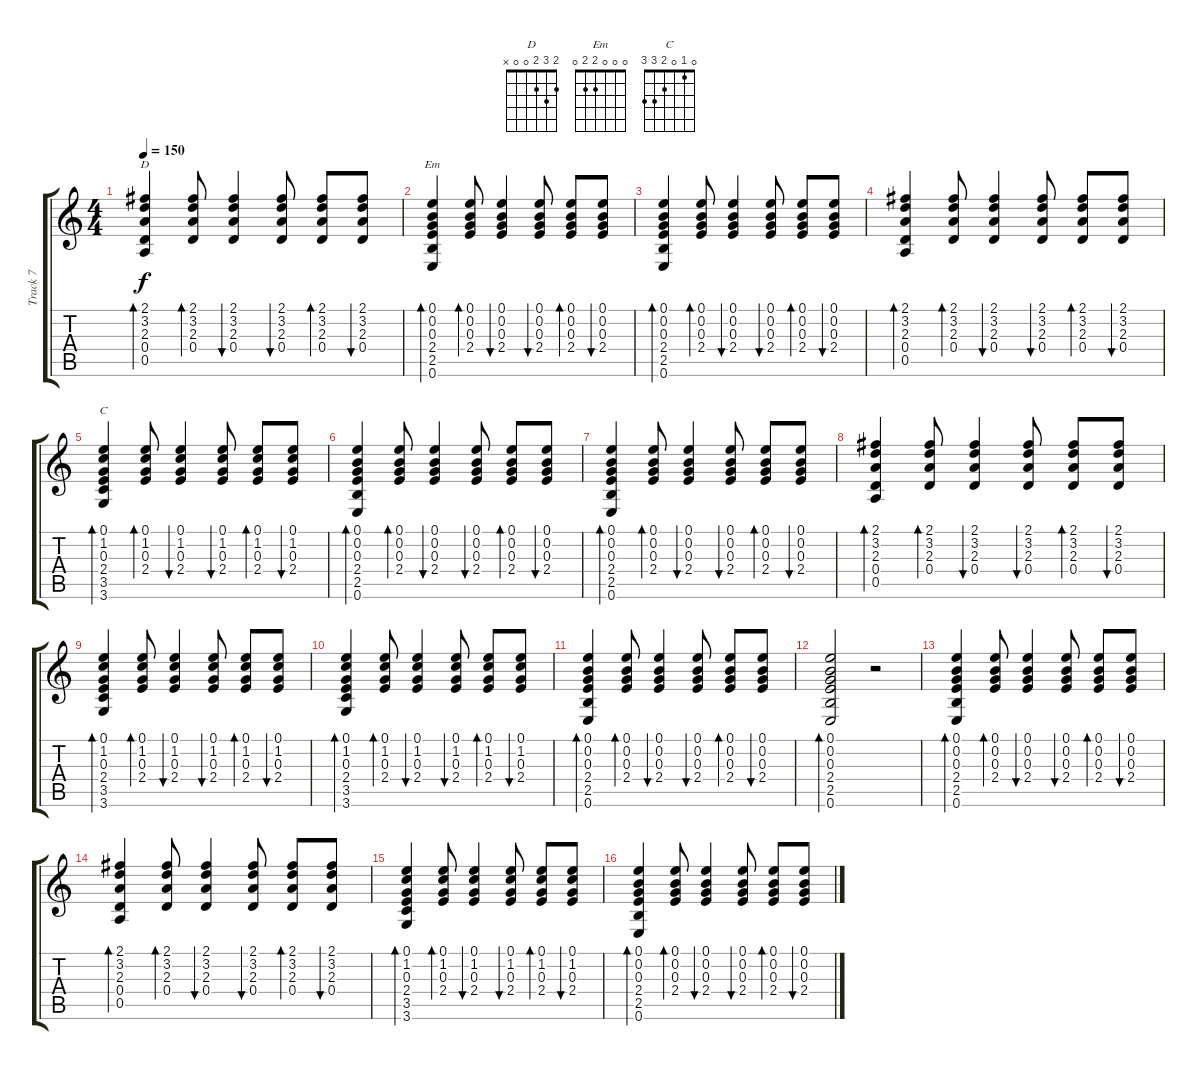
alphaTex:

\track ("Track 7" "Track 7") {instrument acousticguitarsteel}
\staff {score tabs}
\tuning (E4 B3 G3 D3 A2 E2) {hide}
\chord ("D" 2 3 2 0 0 x)
\chord ("Em" 0 0 0 2 2 0)
\chord ("C" 0 1 0 2 3 3)
\ts (4 4)
\tempo 150
\clef g2
\ks c
(2.1 3.2 2.3 0.4 0.5).4{bd 120 ch "D" dy f} (2.1 3.2 2.3 0.4).8{bd 120} (2.1 3.2 2.3 0.4).4{bu 120} (2.1 3.2 2.3 0.4).8{bu 120} (2.1 3.2 2.3 0.4).8{bd 120} (2.1 3.2 2.3 0.4).8{bu 120} |
(0.1 0.2 0.3 2.4 2.5 0.6).4{bd 120 ch "Em"} (0.1 0.2 0.3 2.4).8{bd 120} (0.1 0.2 0.3 2.4).4{bu 120} (0.1 0.2 0.3 2.4).8{bu 120} (0.1 0.2 0.3 2.4).8{bd 120} (0.1 0.2 0.3 2.4).8{bu 120} |
(0.1 0.2 0.3 2.4 2.5 0.6).4{bd 120} (0.1 0.2 0.3 2.4).8{bd 120} (0.1 0.2 0.3 2.4).4{bu 120} (0.1 0.2 0.3 2.4).8{bu 120} (0.1 0.2 0.3 2.4).8{bd 120} (0.1 0.2 0.3 2.4).8{bu 120} |
(2.1 3.2 2.3 0.4 0.5).4{bd 120} (2.1 3.2 2.3 0.4).8{bd 120} (2.1 3.2 2.3 0.4).4{bu 120} (2.1 3.2 2.3 0.4).8{bu 120} (2.1 3.2 2.3 0.4).8{bd 120} (2.1 3.2 2.3 0.4).8{bu 120} |
(0.1 1.2 0.3 2.4 3.5 3.6).4{bd 120 ch "C"} (0.1 1.2 0.3 2.4).8{bd 120} (0.1 1.2 0.3 2.4).4{bu 120} (0.1 1.2 0.3 2.4).8{bu 120} (0.1 1.2 0.3 2.4).8{bd 120} (0.1 1.2 0.3 2.4).8{bu 120} |
(0.1 0.2 0.3 2.4 2.5 0.6).4{bd 120} (0.1 0.2 0.3 2.4).8{bd 120} (0.1 0.2 0.3 2.4).4{bu 120} (0.1 0.2 0.3 2.4).8{bu 120} (0.1 0.2 0.3 2.4).8{bd 120} (0.1 0.2 0.3 2.4).8{bu 120} |
(0.1 0.2 0.3 2.4 2.5 0.6).4{bd 120} (0.1 0.2 0.3 2.4).8{bd 120} (0.1 0.2 0.3 2.4).4{bu 120} (0.1 0.2 0.3 2.4).8{bu 120} (0.1 0.2 0.3 2.4).8{bd 120} (0.1 0.2 0.3 2.4).8{bu 120} |
(2.1 3.2 2.3 0.4 0.5).4{bd 120} (2.1 3.2 2.3 0.4).8{bd 120} (2.1 3.2 2.3 0.4).4{bu 120} (2.1 3.2 2.3 0.4).8{bu 120} (2.1 3.2 2.3 0.4).8{bd 120} (2.1 3.2 2.3 0.4).8{bu 120} |
(0.1 1.2 0.3 2.4 3.5 3.6).4{bd 120} (0.1 1.2 0.3 2.4).8{bd 120} (0.1 1.2 0.3 2.4).4{bu 120} (0.1 1.2 0.3 2.4).8{bu 120} (0.1 1.2 0.3 2.4).8{bd 120} (0.1 1.2 0.3 2.4).8{bu 120} |
(0.1 1.2 0.3 2.4 3.5 3.6).4{bd 120} (0.1 1.2 0.3 2.4).8{bd 120} (0.1 1.2 0.3 2.4).4{bu 120} (0.1 1.2 0.3 2.4).8{bu 120} (0.1 1.2 0.3 2.4).8{bd 120} (0.1 1.2 0.3 2.4).8{bu 120} |
(0.1 0.2 0.3 2.4 2.5 0.6).4{bd 120} (0.1 0.2 0.3 2.4).8{bd 120} (0.1 0.2 0.3 2.4).4{bu 120} (0.1 0.2 0.3 2.4).8{bu 120} (0.1 0.2 0.3 2.4).8{bd 120} (0.1 0.2 0.3 2.4).8{bu 120} |
(0.1 0.2 0.3 2.4 2.5 0.6).2{bd 240} r.2 |
(0.1 0.2 0.3 2.4 2.5 0.6).4{bd 120} (0.1 0.2 0.3 2.4).8{bd 120} (0.1 0.2 0.3 2.4).4{bu 120} (0.1 0.2 0.3 2.4).8{bu 120} (0.1 0.2 0.3 2.4).8{bd 120} (0.1 0.2 0.3 2.4).8{bu 120} |
(2.1 3.2 2.3 0.4 0.5).4{bd 120} (2.1 3.2 2.3 0.4).8{bd 120} (2.1 3.2 2.3 0.4).4{bu 120} (2.1 3.2 2.3 0.4).8{bu 120} (2.1 3.2 2.3 0.4).8{bd 120} (2.1 3.2 2.3 0.4).8{bu 120} |
(0.1 1.2 0.3 2.4 3.5 3.6).4{bd 120} (0.1 1.2 0.3 2.4).8{bd 120} (0.1 1.2 0.3 2.4).4{bu 120} (0.1 1.2 0.3 2.4).8{bu 120} (0.1 1.2 0.3 2.4).8{bd 120} (0.1 1.2 0.3 2.4).8{bu 120} |
(0.1 0.2 0.3 2.4 2.5 0.6).4{bd 120} (0.1 0.2 0.3 2.4).8{bd 120} (0.1 0.2 0.3 2.4).4{bu 120} (0.1 0.2 0.3 2.4).8{bu 120} (0.1 0.2 0.3 2.4).8{bd 120} (0.1 0.2 0.3 2.4).8{bu 120}
